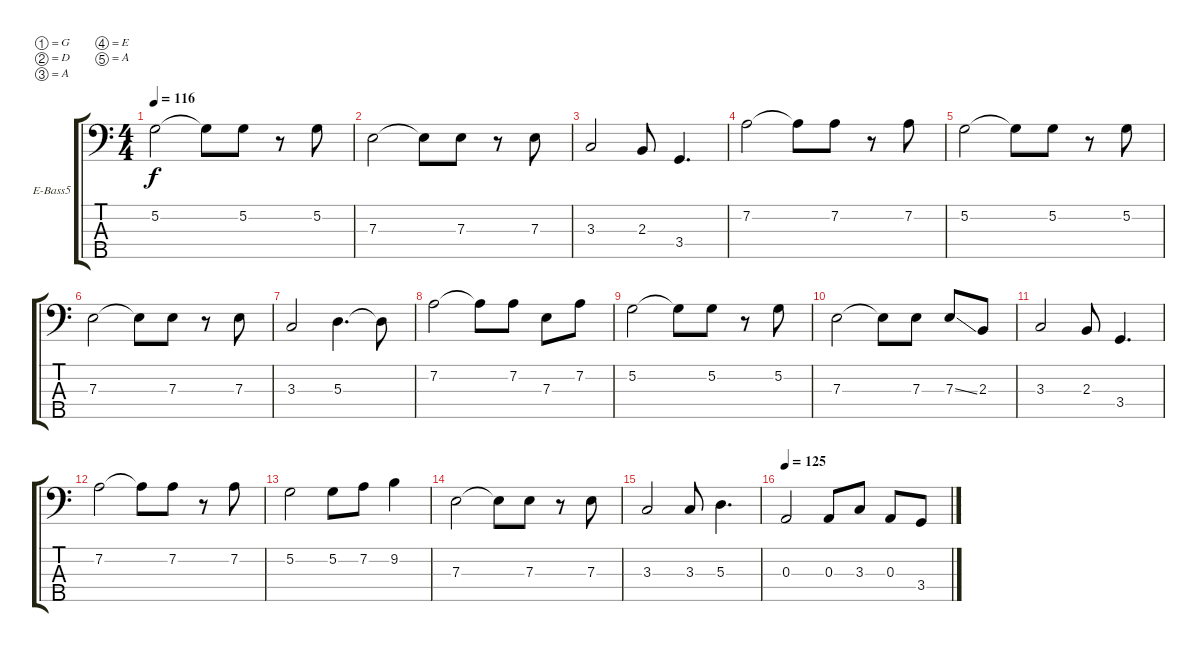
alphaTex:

\bracketExtendMode groupsimilarinstruments
\firstSystemTrackNameOrientation horizontal
\otherSystemsTrackNameOrientation horizontal
\track ("Rob" "E-Bass5") {instrument electricbassfinger}
\staff {score tabs}
\tuning (G2 D2 A1 E1 A0)
\ts (4 4)
\tempo 116
\clef f4
\ks c
5.2.2{dy f} 5.2{t}.8 5.2.8 r.8 5.2.8 |
7.3.2 7.3{t}.8 7.3.8 r.8 7.3.8 |
3.3.2 2.3.8 3.4.4{d} |
7.2.2 7.2{t}.8 7.2.8 r.8 7.2.8 |
5.2.2 5.2{t}.8 5.2.8 r.8 5.2.8 |
7.3.2 7.3{t}.8 7.3.8 r.8 7.3.8 |
3.3.2 5.3.4{d} 5.3{t}.8 |
7.2.2 7.2{t}.8 7.2.8 7.3.8 7.2.8 |
5.2.2 5.2{t}.8 5.2.8 r.8 5.2.8 |
7.3.2 7.3{t}.8 7.3.8 7.3{ss}.8 2.3.8 |
3.3.2 2.3.8 3.4.4{d} |
7.2.2 7.2{t}.8 7.2.8 r.8 7.2.8 |
5.2.2 5.2.8 7.2.8 9.2.4 |
7.3.2 7.3{t}.8 7.3.8 r.8 7.3.8 |
3.3.2 3.3.8 5.3.4{d} |
\tempo 125
0.3.2 0.3.8 3.3.8 0.3.8 3.4.8
